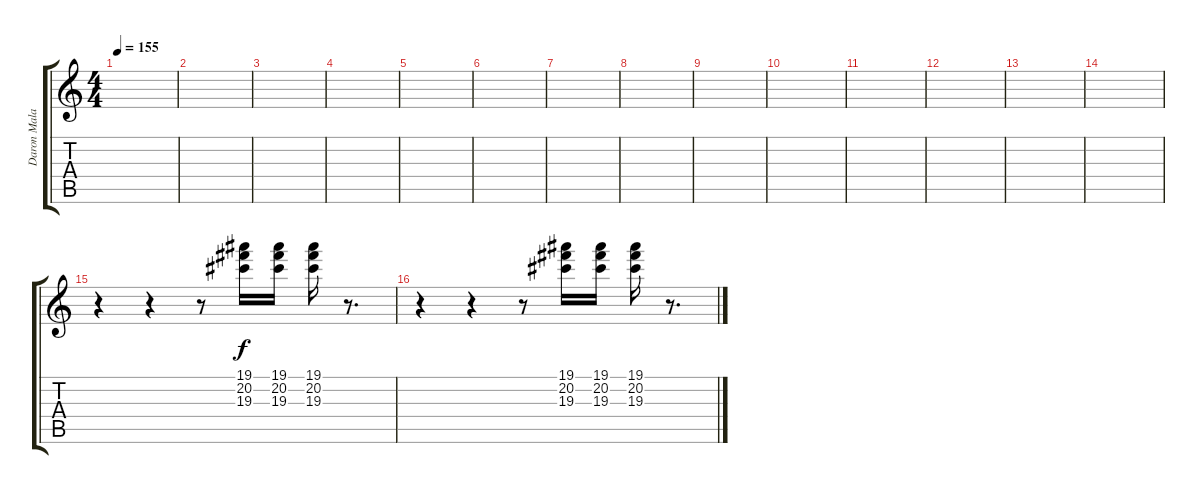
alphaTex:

\track ("Daron Malakian Clean Guitar" "Daron Mala") {instrument electricguitarclean}
\staff {score tabs}
\tuning (Eb4 Bb3 Gb3 Db3 Gb2 Db2) {hide}
\ts (4 4)
\tempo 155
\clef g2
\ks c
|
|
|
|
|
|
|
|
|
|
|
|
|
|
r.4 r.4 r.8 (19.1 20.2 19.3).16 (19.1 20.2 19.3).16 (19.1 20.2 19.3).16 r.8{d} |
r.4 r.4 r.8 (19.1 20.2 19.3).16 (19.1 20.2 19.3).16 (19.1 20.2 19.3).16 r.8{d}
